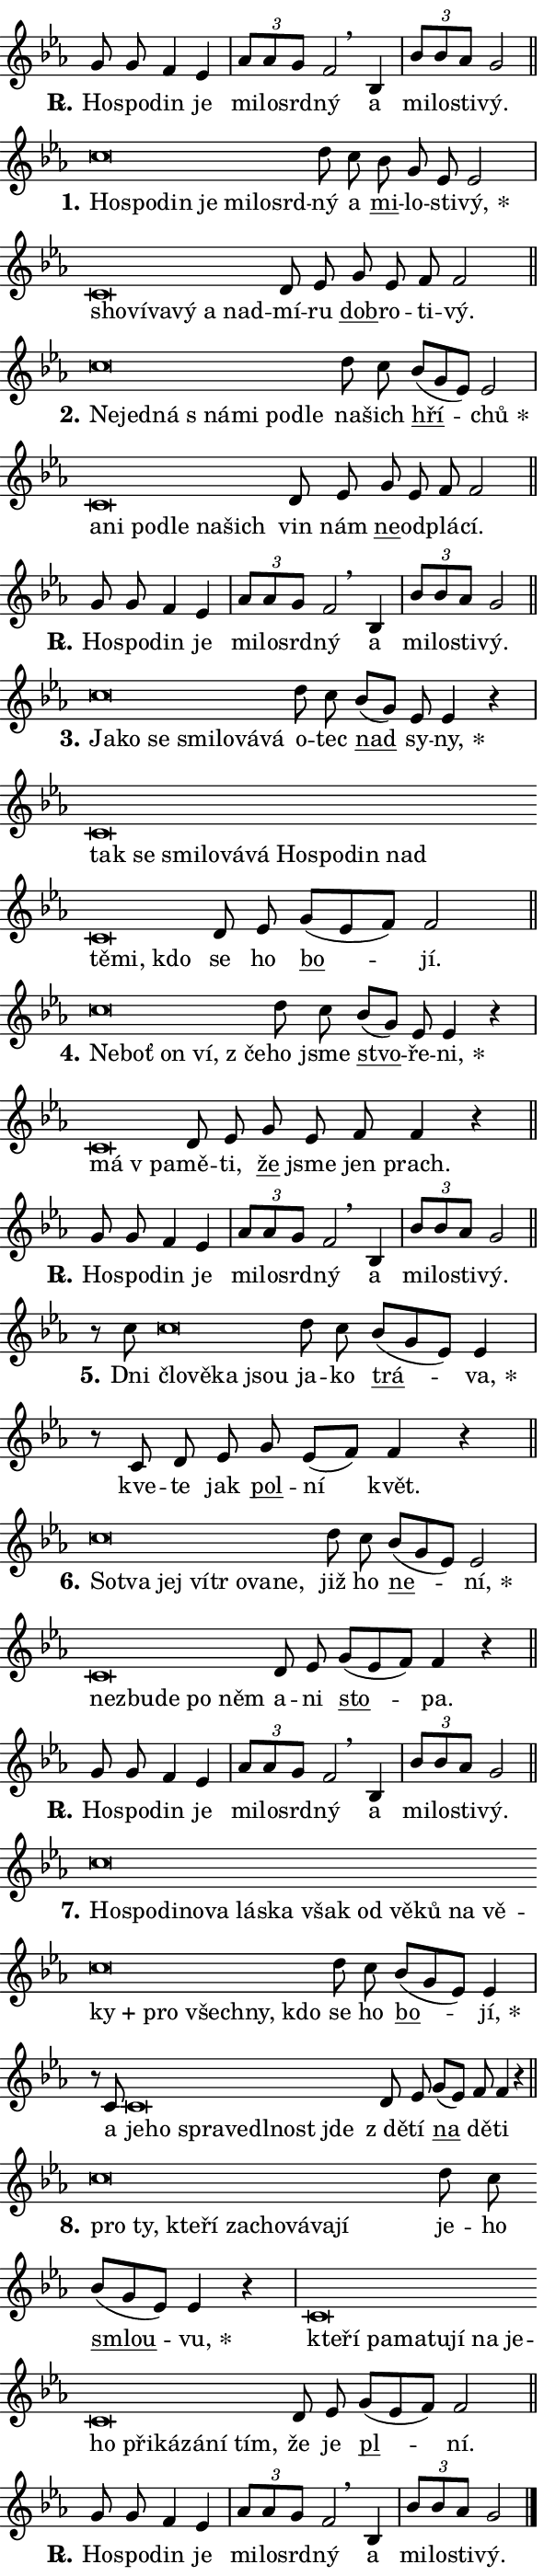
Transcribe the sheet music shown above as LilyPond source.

\version "2.24.0"
\header { tagline = "" }
\paper {
  indent = 0\cm
  top-margin = 0\cm
  right-margin = 0.13\cm % to fit lyric hyphens
  bottom-margin = 0\cm
  left-margin = 0\cm
  paper-width = 10\cm
  page-breaking = #ly:one-page-breaking
  system-system-spacing.basic-distance = #11
  score-system-spacing.basic-distance = #11
  ragged-last = ##f
}


%% Author: Thomas Morley
%% https://lists.gnu.org/archive/html/lilypond-user/2020-05/msg00002.html
#(define (line-position grob)
"Returns position of @var[grob} in current system:
   @code{'start}, if at first time-step
   @code{'end}, if at last time-step
   @code{'middle} otherwise
"
  (let* ((col (ly:item-get-column grob))
         (ln (ly:grob-object col 'left-neighbor))
         (rn (ly:grob-object col 'right-neighbor))
         (col-to-check-left (if (ly:grob? ln) ln col))
         (col-to-check-right (if (ly:grob? rn) rn col))
         (break-dir-left
           (and
             (ly:grob-property col-to-check-left 'non-musical #f)
             (ly:item-break-dir col-to-check-left)))
         (break-dir-right
           (and
             (ly:grob-property col-to-check-right 'non-musical #f)
             (ly:item-break-dir col-to-check-right))))
        (cond ((eqv? 1 break-dir-left) 'start)
              ((eqv? -1 break-dir-right) 'end)
              (else 'middle))))

#(define (tranparent-at-line-position vctor)
  (lambda (grob)
  "Relying on @code{line-position} select the relevant enry from @var{vctor}.
Used to determine transparency,"
    (case (line-position grob)
      ((end) (not (vector-ref vctor 0)))
      ((middle) (not (vector-ref vctor 1)))
      ((start) (not (vector-ref vctor 2))))))

noteHeadBreakVisibility =
#(define-music-function (break-visibility)(vector?)
"Makes @code{NoteHead}s transparent relying on @var{break-visibility}"
#{
  \override NoteHead.transparent =
    #(tranparent-at-line-position break-visibility)
#})

#(define delete-ledgers-for-transparent-note-heads
  (lambda (grob)
    "Reads whether a @code{NoteHead} is transparent.
If so this @code{NoteHead} is removed from @code{'note-heads} from
@var{grob}, which is supposed to be @code{LedgerLineSpanner}.
As a result ledgers are not printed for this @code{NoteHead}"
    (let* ((nhds-array (ly:grob-object grob 'note-heads))
           (nhds-list
             (if (ly:grob-array? nhds-array)
                 (ly:grob-array->list nhds-array)
                 '()))
           ;; Relies on the transparent-property being done before
           ;; Staff.LedgerLineSpanner.after-line-breaking is executed.
           ;; This is fragile ...
           (to-keep
             (remove
               (lambda (nhd)
                 (ly:grob-property nhd 'transparent #f))
               nhds-list)))
      ;; TODO find a better method to iterate over grob-arrays, similiar
      ;; to filter/remove etc for lists
      ;; For now rebuilt from scratch
      (set! (ly:grob-object grob 'note-heads)  '())
      (for-each
        (lambda (nhd)
          (ly:pointer-group-interface::add-grob grob 'note-heads nhd))
        to-keep))))

squashNotes = {
  \override NoteHead.X-extent = #'(-0.2 . 0.2)
  \override NoteHead.Y-extent = #'(-0.75 . 0)
  \override NoteHead.stencil =
    #(lambda (grob)
       (let ((pos (ly:grob-property grob 'staff-position)))
         (begin
           (if (< pos -7) (display "ERROR: Lower brevis then expected\n") (display ""))
           (if (<= pos -6) ly:text-interface::print ly:note-head::print))))
}
unSquashNotes = {
  \revert NoteHead.X-extent
  \revert NoteHead.Y-extent
  \revert NoteHead.stencil
}

hideNotes = \noteHeadBreakVisibility #begin-of-line-visible
unHideNotes = \noteHeadBreakVisibility #all-visible

% work-around for resetting accidentals
% https://lilypond.org/doc/v2.23/Documentation/notation/displaying-rhythms#unmetered-music
cadenzaMeasure = {
  \cadenzaOff
  \partial 1024 s1024
  \cadenzaOn
}

#(define-markup-command (accent layout props text) (markup?)
  "Underline accented syllable"
  (interpret-markup layout props
    #{\markup \override #'(offset . 4.3) \underline { #text }#}))

responsum = \markup \concat {
  "R" \hspace #-1.05 \path #0.1 #'((moveto 0 0.07) (lineto 0.9 0.8)) \hspace #0.05 "."
}

spaceSize = #0.6828661417322834 % exact space size for TeX Gyre Schola

\layout {
  \context {
    \Staff
    \remove "Time_signature_engraver"
    \override LedgerLineSpanner.after-line-breaking = #delete-ledgers-for-transparent-note-heads
  }
  \context {
    \Lyrics {
      \override LyricSpace.minimum-distance = \spaceSize
      \override LyricText.font-name = #"TeX Gyre Schola"
      \override LyricText.font-size = 1
      \override StanzaNumber.font-name = #"TeX Gyre Schola Bold"
      \override StanzaNumber.font-size = 1
    }
  }
  \context {
    \Score 
    \override NoteHead.text =
      #(lambda (grob) 
        (let ((pos (ly:grob-property grob 'staff-position)))
          #{\markup {
            \combine
              \halign #-0.55 \raise #(if (= pos -6) 0 0.5) \override #'(thickness . 2) \draw-line #'(3.2 . 0)
              \musicglyph "noteheads.sM1"
          }#}))
  }
}

% magnetic-lyrics.ily
%
%   written by
%     Jean Abou Samra <jean@abou-samra.fr>
%     Werner Lemberg <wl@gnu.org>
%
%   adapted by
%     Jiri Hon <jiri.hon@gmail.com>
%
% Version 2022-Apr-15

% https://www.mail-archive.com/lilypond-user@gnu.org/msg149350.html

#(define (Left_hyphen_pointer_engraver context)
   "Collect syllable-hyphen-syllable occurrences in lyrics and store
them in properties.  This engraver only looks to the left.  For
example, if the lyrics input is @code{foo -- bar}, it does the
following.

@itemize @bullet
@item
Set the @code{text} property of the @code{LyricHyphen} grob between
@q{foo} and @q{bar} to @code{foo}.

@item
Set the @code{left-hyphen} property of the @code{LyricText} grob with
text @q{foo} to the @code{LyricHyphen} grob between @q{foo} and
@q{bar}.
@end itemize

Use this auxiliary engraver in combination with the
@code{lyric-@/text::@/apply-@/magnetic-@/offset!} hook."
   (let ((hyphen #f)
         (text #f))
     (make-engraver
      (acknowledgers
       ((lyric-syllable-interface engraver grob source-engraver)
        (set! text grob)))
      (end-acknowledgers
       ((lyric-hyphen-interface engraver grob source-engraver)
        ;(when (not (grob::has-interface grob 'lyric-space-interface))
          (set! hyphen grob)));)
      ((stop-translation-timestep engraver)
       (when (and text hyphen)
         (ly:grob-set-object! text 'left-hyphen hyphen))
       (set! text #f)
       (set! hyphen #f)))))

#(define (lyric-text::apply-magnetic-offset! grob)
   "If the space between two syllables is less than the value in
property @code{LyricText@/.details@/.squash-threshold}, move the right
syllable to the left so that it gets concatenated with the left
syllable.

Use this function as a hook for
@code{LyricText@/.after-@/line-@/breaking} if the
@code{Left_@/hyphen_@/pointer_@/engraver} is active."
   (let ((hyphen (ly:grob-object grob 'left-hyphen #f)))
     (when hyphen
       (let ((left-text (ly:spanner-bound hyphen LEFT)))
         (when (grob::has-interface left-text 'lyric-syllable-interface)
           (let* ((common (ly:grob-common-refpoint grob left-text X))
                  (this-x-ext (ly:grob-extent grob common X))
                  (left-x-ext
                   (begin
                     ;; Trigger magnetism for left-text.
                     (ly:grob-property left-text 'after-line-breaking)
                     (ly:grob-extent left-text common X)))
                  ;; `delta` is the gap width between two syllables.
                  (delta (- (interval-start this-x-ext)
                            (interval-end left-x-ext)))
                  (details (ly:grob-property grob 'details))
                  (threshold (assoc-get 'squash-threshold details 0.2)))
             (when (< delta threshold)
               (let* (;; We have to manipulate the input text so that
                      ;; ligatures crossing syllable boundaries are not
                      ;; disabled.  For languages based on the Latin
                      ;; script this is essentially a beautification.
                      ;; However, for non-Western scripts it can be a
                      ;; necessity.
                      (lt (ly:grob-property left-text 'text))
                      (rt (ly:grob-property grob 'text))
                      (is-space (grob::has-interface hyphen 'lyric-space-interface))
                      (space (if is-space " " ""))
                      (extra-delta (if is-space spaceSize 0))
                      ;; Append new syllable.
                      (ltrt-space (if (and (string? lt) (string? rt))
                                (string-append lt space rt)
                                (make-concat-markup (list lt space rt))))
                      ;; Right-align `ltrt` to the right side.
                      (ltrt-space-markup (grob-interpret-markup
                               grob
                               (make-translate-markup
                                (cons (interval-length this-x-ext) 0)
                                (make-right-align-markup ltrt-space)))))
                 (begin
                   ;; Don't print `left-text`.
                   (ly:grob-set-property! left-text 'stencil #f)
                   ;; Set text and stencil (which holds all collected
                   ;; syllables so far) and shift it to the left.
                   (ly:grob-set-property! grob 'text ltrt-space)
                   (ly:grob-set-property! grob 'stencil ltrt-space-markup)
                   (ly:grob-translate-axis! grob (- (- delta extra-delta)) X))))))))))


#(define (lyric-hyphen::displace-bounds-first grob)
   ;; Make very sure this callback isn't triggered too early.
   (let ((left (ly:spanner-bound grob LEFT))
         (right (ly:spanner-bound grob RIGHT)))
     (ly:grob-property left 'after-line-breaking)
     (ly:grob-property right 'after-line-breaking)
     (ly:lyric-hyphen::print grob)))

squashThreshold = #0.4

\layout {
  \context {
    \Lyrics
    \consists #Left_hyphen_pointer_engraver
    \override LyricText.after-line-breaking =
      #lyric-text::apply-magnetic-offset!
    \override LyricHyphen.stencil = #lyric-hyphen::displace-bounds-first
    \override LyricText.details.squash-threshold = \squashThreshold
    \override LyricHyphen.minimum-distance = 0
    \override LyricHyphen.minimum-length = \squashThreshold
  }
}

squashText = \override LyricText.details.squash-threshold = 9999
unSquashText = \override LyricText.details.squash-threshold = \squashThreshold

leftText = \override LyricText.self-alignment-X = #LEFT
unLeftText = \revert LyricText.self-alignment-X

starOffset = #(lambda (grob) 
                (let ((x_offset (ly:self-alignment-interface::aligned-on-x-parent grob)))
                  (if (= x_offset 0) 0 (+ x_offset 1.2))))

star = #(define-music-function (syllable)(string?)
"Append star separator at the end of a syllable"
#{
  \once \override LyricText.X-offset = #starOffset
  \lyricmode { \markup {
    #syllable
    \override #'((font-name . "TeX Gyre Schola Bold")) \hspace #0.2 \lower #0.65 \larger "*"
  } }
#})

starAccent = #(define-music-function (syllable)(string?)
"Append star separator at the end of a syllable and make accent"
#{
  \once \override LyricText.X-offset = #starOffset
  \lyricmode { \markup {
    \accent #syllable
    \override #'((font-name . "TeX Gyre Schola Bold")) \hspace #0.2 \lower #0.65 \larger "*"
  } }
#})

breath = #(define-music-function (syllable)(string?)
"Append breathing indicator at the end of a syllable"
#{
  \lyricmode { \markup { #syllable "+" } }
#})

optionalBreath = #(define-music-function (syllable)(string?)
"Append optional breathing indicator at the end of a syllable"
#{
  \lyricmode { \markup { #syllable "(+)" } }
#})


\score {
    <<
        \new Voice = "melody" { \cadenzaOn \key es \major \relative { g'8 g f4 es \cadenzaMeasure \bar "|" \tuplet 3/2 { as8[ as g] } f2 \breathe \bar "" bes,4 \cadenzaMeasure \bar "|" \tuplet 3/2 {bes'8[ bes as] } g2 \cadenzaMeasure \bar "||" \break } }
        \new Lyrics \lyricsto "melody" { \lyricmode { \set stanza = \responsum
Ho -- spo -- din je mi -- lo -- srd -- ný a mi -- lo -- sti -- vý. } }
    >>
    \layout {}
}

\score {
    <<
        \new Voice = "melody" { \cadenzaOn \key es \major \relative { \squashNotes c''\breve*1/16 \hideNotes \breve*1/16 \bar "" \breve*1/16 \bar "" \breve*1/16 \bar "" \breve*1/16 \bar "" \breve*1/16 \breve*1/16 \bar "" \unHideNotes \unSquashNotes d8 c \bar "" bes g es es2 \cadenzaMeasure \bar "|" \squashNotes c\breve*1/16 \hideNotes \breve*1/16 \bar "" \breve*1/16 \bar "" \breve*1/16 \bar "" \breve*1/16 \breve*1/16 \bar "" \unHideNotes \unSquashNotes d8 es \bar "" g es f f2 \cadenzaMeasure \bar "||" \break } }
        \new Lyrics \lyricsto "melody" { \lyricmode { \set stanza = "1."
\leftText Ho -- \squashText spo -- din je mi -- lo -- srd -- \unLeftText \unSquashText ný a \markup \accent mi -- lo -- sti -- \star vý, \leftText sho -- \squashText ví -- va -- vý a nad -- \unLeftText \unSquashText mí -- ru \markup \accent dob -- ro -- ti -- vý. } }
    >>
    \layout {}
}

\score {
    <<
        \new Voice = "melody" { \cadenzaOn \key es \major \relative { \squashNotes c''\breve*1/16 \hideNotes \breve*1/16 \bar "" \breve*1/16 \bar "" \breve*1/16 \bar "" \breve*1/16 \bar "" \breve*1/16 \breve*1/16 \bar "" \unHideNotes \unSquashNotes d8 c \bar "" bes[( g es)] es2 \cadenzaMeasure \bar "|" \squashNotes c\breve*1/16 \hideNotes \breve*1/16 \bar "" \breve*1/16 \bar "" \breve*1/16 \bar "" \breve*1/16 \breve*1/16 \bar "" \unHideNotes \unSquashNotes d8 es \bar "" g es f f2 \cadenzaMeasure \bar "||" \break } }
        \new Lyrics \lyricsto "melody" { \lyricmode { \set stanza = "2."
\leftText Ne -- \squashText jed -- ná "s ná" -- mi po -- dle \unLeftText \unSquashText na -- šich \markup \accent hří -- \star chů \leftText a -- \squashText ni po -- dle na -- šich \unLeftText \unSquashText vin nám \markup \accent ne -- od -- plá -- cí. } }
    >>
    \layout {}
}

\score {
    <<
        \new Voice = "melody" { \cadenzaOn \key es \major \relative { g'8 g f4 es \cadenzaMeasure \bar "|" \tuplet 3/2 { as8[ as g] } f2 \breathe \bar "" bes,4 \cadenzaMeasure \bar "|" \tuplet 3/2 {bes'8[ bes as] } g2 \cadenzaMeasure \bar "||" \break } }
        \new Lyrics \lyricsto "melody" { \lyricmode { \set stanza = \responsum
Ho -- spo -- din je mi -- lo -- srd -- ný a mi -- lo -- sti -- vý. } }
    >>
    \layout {}
}

\score {
    <<
        \new Voice = "melody" { \cadenzaOn \key es \major \relative { \squashNotes c''\breve*1/16 \hideNotes \breve*1/16 \bar "" \breve*1/16 \bar "" \breve*1/16 \bar "" \breve*1/16 \bar "" \breve*1/16 \breve*1/16 \bar "" \unHideNotes \unSquashNotes d8 c \bar "" bes[( g)] es es4 r \cadenzaMeasure \bar "|" \squashNotes c\breve*1/16 \hideNotes \breve*1/16 \bar "" \breve*1/16 \bar "" \breve*1/16 \bar "" \breve*1/16 \bar "" \breve*1/16 \bar "" \breve*1/16 \bar "" \breve*1/16 \bar "" \breve*1/16 \bar "" \breve*1/16 \bar "" \breve*1/16 \bar "" \breve*1/16 \breve*1/16 \bar "" \unHideNotes \unSquashNotes d8 es \bar "" g[( es f)] f2 \cadenzaMeasure \bar "||" \break } }
        \new Lyrics \lyricsto "melody" { \lyricmode { \set stanza = "3."
\leftText Ja -- \squashText ko se smi -- lo -- vá -- vá \unLeftText \unSquashText o -- tec \markup \accent nad sy -- \star ny, \leftText tak \squashText se smi -- lo -- vá -- vá Ho -- spo -- din nad tě -- mi, kdo \unLeftText \unSquashText se ho \markup \accent bo -- jí. } }
    >>
    \layout {}
}

\score {
    <<
        \new Voice = "melody" { \cadenzaOn \key es \major \relative { \squashNotes c''\breve*1/16 \hideNotes \breve*1/16 \bar "" \breve*1/16 \bar "" \breve*1/16 \breve*1/16 \bar "" \unHideNotes \unSquashNotes d8 c \bar "" bes[( g)] es es4 r \cadenzaMeasure \bar "|" \squashNotes c\breve*1/16 \hideNotes \breve*1/16 \bar "" \unHideNotes \unSquashNotes d8 es \bar "" g es f f4 r \cadenzaMeasure \bar "||" \break } }
        \new Lyrics \lyricsto "melody" { \lyricmode { \set stanza = "4."
\leftText Ne -- \squashText boť on ví, "z če" -- \unLeftText \unSquashText ho jsme \markup \accent stvo -- ře -- \star ni, \leftText má \squashText "v pa" -- \unLeftText \unSquashText mě -- ti, \markup \accent že jsme jen prach. } }
    >>
    \layout {}
}

\score {
    <<
        \new Voice = "melody" { \cadenzaOn \key es \major \relative { g'8 g f4 es \cadenzaMeasure \bar "|" \tuplet 3/2 { as8[ as g] } f2 \breathe \bar "" bes,4 \cadenzaMeasure \bar "|" \tuplet 3/2 {bes'8[ bes as] } g2 \cadenzaMeasure \bar "||" \break } }
        \new Lyrics \lyricsto "melody" { \lyricmode { \set stanza = \responsum
Ho -- spo -- din je mi -- lo -- srd -- ný a mi -- lo -- sti -- vý. } }
    >>
    \layout {}
}

\score {
    <<
        \new Voice = "melody" { \cadenzaOn \key es \major \relative { r8 c''8 \squashNotes c\breve*1/16 \hideNotes \breve*1/16 \bar "" \breve*1/16 \breve*1/16 \bar "" \unHideNotes \unSquashNotes d8 c \bar "" bes[( g es)] es4 \cadenzaMeasure \bar "|" r8 c d8 es \bar "" g es[( f)] f4 r \cadenzaMeasure \bar "||" \break } }
        \new Lyrics \lyricsto "melody" { \lyricmode { \set stanza = "5."
Dni \leftText člo -- \squashText vě -- ka jsou \unLeftText \unSquashText ja -- ko \markup \accent trá -- \star va, kve -- te jak \markup \accent pol -- ní květ. } }
    >>
    \layout {}
}

\score {
    <<
        \new Voice = "melody" { \cadenzaOn \key es \major \relative { \squashNotes c''\breve*1/16 \hideNotes \breve*1/16 \bar "" \breve*1/16 \bar "" \breve*1/16 \bar "" \breve*1/16 \bar "" \breve*1/16 \bar "" \breve*1/16 \breve*1/16 \bar "" \unHideNotes \unSquashNotes d8 c \bar "" bes[( g es)] es2 \cadenzaMeasure \bar "|" \squashNotes c\breve*1/16 \hideNotes \breve*1/16 \bar "" \breve*1/16 \bar "" \breve*1/16 \breve*1/16 \bar "" \unHideNotes \unSquashNotes d8 es \bar "" g[( es f)] f4 r \cadenzaMeasure \bar "||" \break } }
        \new Lyrics \lyricsto "melody" { \lyricmode { \set stanza = "6."
\leftText So -- \squashText tva jej ví -- tr o -- va -- ne, \unLeftText \unSquashText již ho \markup \accent ne -- \star ní, \leftText ne -- \squashText zbu -- de po něm \unLeftText \unSquashText a -- ni \markup \accent sto -- pa. } }
    >>
    \layout {}
}

\score {
    <<
        \new Voice = "melody" { \cadenzaOn \key es \major \relative { g'8 g f4 es \cadenzaMeasure \bar "|" \tuplet 3/2 { as8[ as g] } f2 \breathe \bar "" bes,4 \cadenzaMeasure \bar "|" \tuplet 3/2 {bes'8[ bes as] } g2 \cadenzaMeasure \bar "||" \break } }
        \new Lyrics \lyricsto "melody" { \lyricmode { \set stanza = \responsum
Ho -- spo -- din je mi -- lo -- srd -- ný a mi -- lo -- sti -- vý. } }
    >>
    \layout {}
}

\score {
    <<
        \new Voice = "melody" { \cadenzaOn \key es \major \relative { \squashNotes c''\breve*1/16 \hideNotes \breve*1/16 \bar "" \breve*1/16 \bar "" \breve*1/16 \bar "" \breve*1/16 \bar "" \breve*1/16 \bar "" \breve*1/16 \bar "" \breve*1/16 \bar "" \breve*1/16 \bar "" \breve*1/16 \bar "" \breve*1/16 \bar "" \breve*1/16 \bar "" \breve*1/16 \bar "" \breve*1/16 \bar "" \breve*1/16 \bar "" \breve*1/16 \bar "" \breve*1/16 \breve*1/16 \bar "" \unHideNotes \unSquashNotes d8 c \bar "" bes[( g es)] es4 \cadenzaMeasure \bar "|" r8 c8 \squashNotes c\breve*1/16 \hideNotes \breve*1/16 \bar "" \breve*1/16 \bar "" \breve*1/16 \bar "" \breve*1/16 \bar "" \breve*1/16 \breve*1/16 \bar "" \unHideNotes \unSquashNotes d8 es \bar "" g[( es)] f f4 r \cadenzaMeasure \bar "||" \break } }
        \new Lyrics \lyricsto "melody" { \lyricmode { \set stanza = "7."
\leftText Ho -- \squashText spo -- di -- no -- va lá -- ska však od vě -- ků na vě -- \breath "ky" pro všech -- ny, kdo \unLeftText \unSquashText se ho \markup \accent bo -- \star jí, a \leftText je -- \squashText ho spra -- ve -- dl -- nost jde \unLeftText \unSquashText "z dě" -- tí \markup \accent na dě -- ti } }
    >>
    \layout {}
}

\score {
    <<
        \new Voice = "melody" { \cadenzaOn \key es \major \relative { \squashNotes c''\breve*1/16 \hideNotes \breve*1/16 \bar "" \breve*1/16 \bar "" \breve*1/16 \bar "" \breve*1/16 \bar "" \breve*1/16 \bar "" \breve*1/16 \bar "" \breve*1/16 \breve*1/16 \bar "" \unHideNotes \unSquashNotes d8 c \bar "" bes[( g es)] es4 r \cadenzaMeasure \bar "|" \squashNotes c\breve*1/16 \hideNotes \breve*1/16 \bar "" \breve*1/16 \bar "" \breve*1/16 \bar "" \breve*1/16 \bar "" \breve*1/16 \bar "" \breve*1/16 \bar "" \breve*1/16 \bar "" \breve*1/16 \bar "" \breve*1/16 \bar "" \breve*1/16 \bar "" \breve*1/16 \bar "" \breve*1/16 \breve*1/16 \bar "" \unHideNotes \unSquashNotes d8 es \bar "" g[( es f)] f2 \cadenzaMeasure \bar "||" \break } }
        \new Lyrics \lyricsto "melody" { \lyricmode { \set stanza = "8."
\leftText pro \squashText ty, kte -- ří za -- cho -- vá -- va -- jí \unLeftText \unSquashText je -- ho \markup \accent smlou -- \star vu, \leftText kte -- \squashText ří pa -- ma -- tu -- jí na je -- ho při -- ká -- zá -- ní tím, \unLeftText \unSquashText že je \markup \accent pl -- ní. } }
    >>
    \layout {}
}

\score {
    <<
        \new Voice = "melody" { \cadenzaOn \key es \major \relative { g'8 g f4 es \cadenzaMeasure \bar "|" \tuplet 3/2 { as8[ as g] } f2 \breathe \bar "" bes,4 \cadenzaMeasure \bar "|" \tuplet 3/2 {bes'8[ bes as] } g2 \cadenzaMeasure \bar "||" \break } \bar "|." }
        \new Lyrics \lyricsto "melody" { \lyricmode { \set stanza = \responsum
Ho -- spo -- din je mi -- lo -- srd -- ný a mi -- lo -- sti -- vý. } }
    >>
    \layout {}
}
